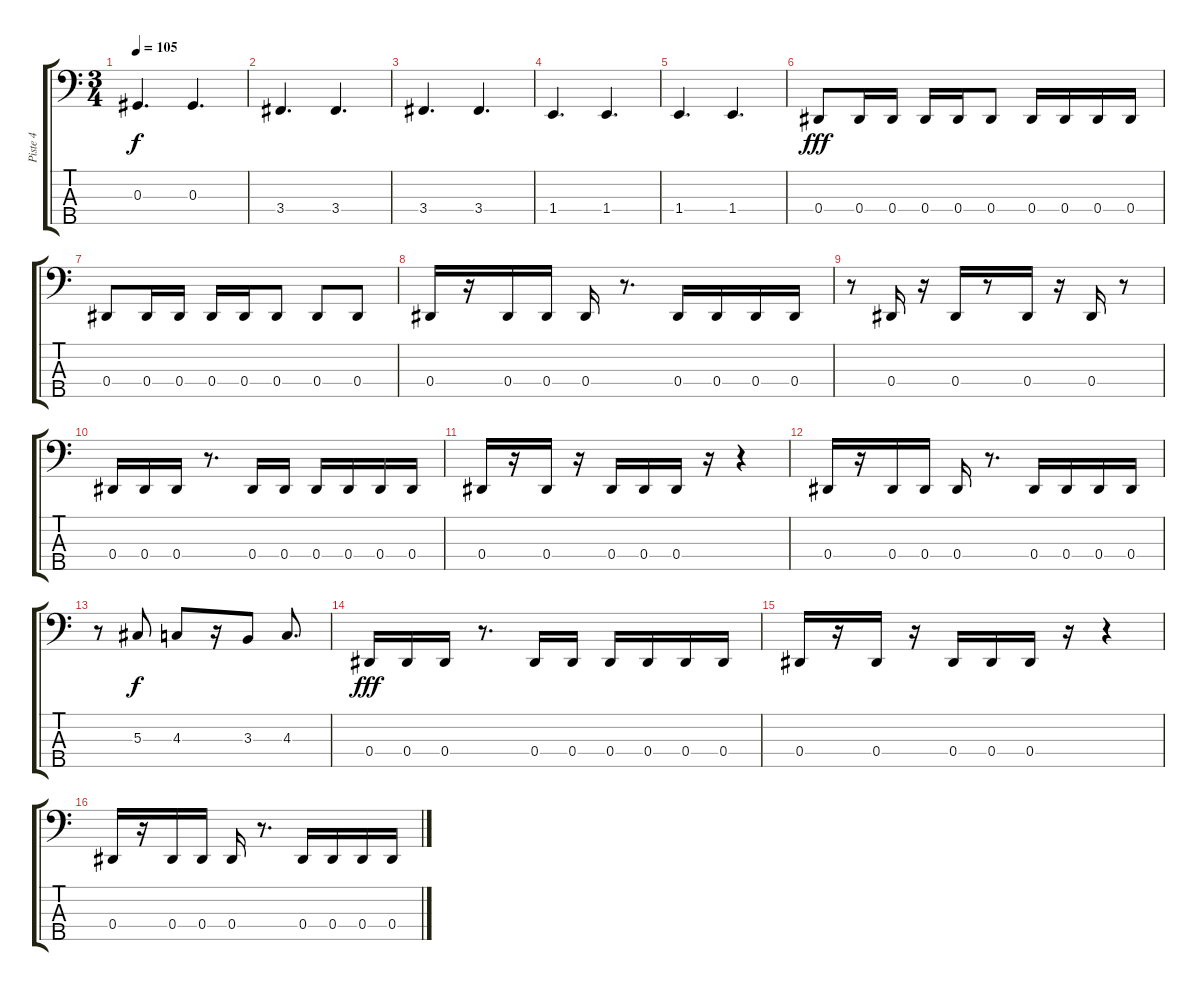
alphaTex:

\track ("Piste 4" "Piste 4") {instrument electricbassfinger}
\staff {score tabs}
\tuning (Gb2 Db2 Ab1 Eb1 Bb0) {hide}
\ts (3 4)
\tempo 105
\clef f4
\ks c
0.3.4{d dy f} 0.3.4{d} |
3.4.4{d} 3.4.4{d} |
3.4.4{d} 3.4.4{d} |
1.4.4{d} 1.4.4{d} |
1.4.4{d} 1.4.4{d} |
0.4.8{dy fff} 0.4.16 0.4.16 0.4.16 0.4.16 0.4.8 0.4.16 0.4.16 0.4.16 0.4.16 |
0.4.8 0.4.16 0.4.16 0.4.16 0.4.16 0.4.8 0.4.8 0.4.8 |
0.4.16 r.16 0.4.16 0.4.16 0.4.16 r.8{d} 0.4.16 0.4.16 0.4.16 0.4.16 |
r.8 0.4.16 r.16 0.4.16 r.8 0.4.16 r.16 0.4.16 r.8 |
0.4.16 0.4.16 0.4.16 r.8{d} 0.4.16 0.4.16 0.4.16 0.4.16 0.4.16 0.4.16 |
0.4.16 r.16 0.4.16 r.16 0.4.16 0.4.16 0.4.16 r.16 r.4 |
0.4.16 r.16 0.4.16 0.4.16 0.4.16 r.8{d} 0.4.16 0.4.16 0.4.16 0.4.16 |
r.8 5.3.8{dy f} 4.3.8 r.16 3.3.8 4.3.8{d} |
0.4.16{dy fff} 0.4.16 0.4.16 r.8{d} 0.4.16 0.4.16 0.4.16 0.4.16 0.4.16 0.4.16 |
0.4.16 r.16 0.4.16 r.16 0.4.16 0.4.16 0.4.16 r.16 r.4 |
0.4.16 r.16 0.4.16 0.4.16 0.4.16 r.8{d} 0.4.16 0.4.16 0.4.16 0.4.16
